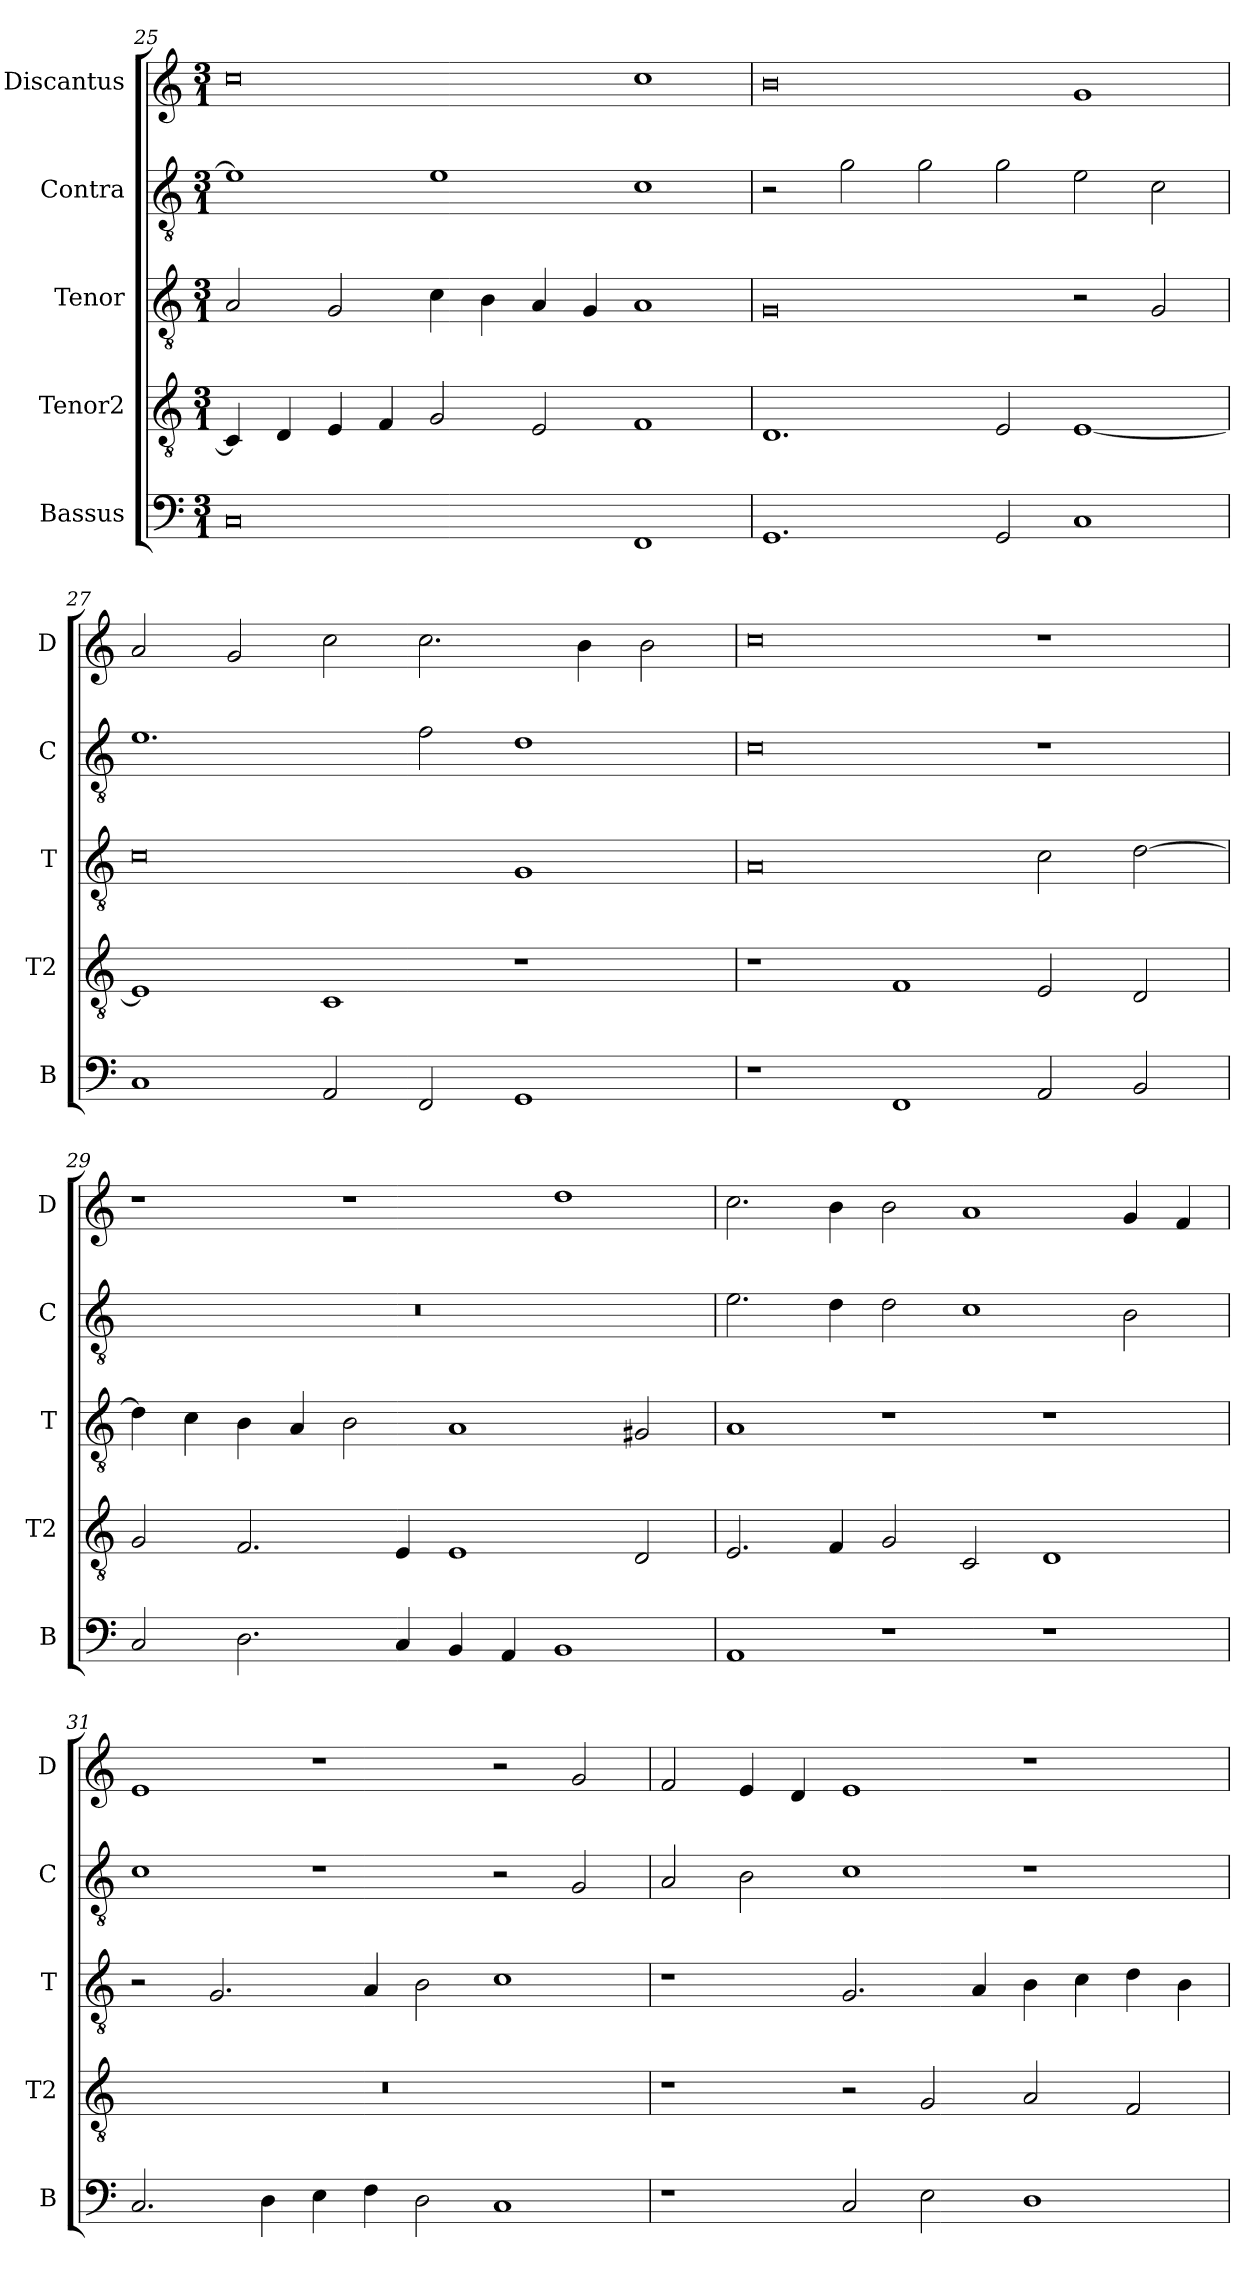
**kern	**kern	**kern	**kern	**kern
*part5	*part4	*part3	*part2	*part1
*staff5	*staff4	*staff3	*staff2	*staff1
*I"Bassus	*I"Tenor2	*I"Tenor	*I"Contra	*I"Discantus
*I'B	*I'T2	*I'T	*I'C	*I'D
*clefF4	*clefGv2	*clefGv2	*clefGv2	*clefG2
*k[]	*k[]	*k[]	*k[]	*k[]
*M3/1	*M3/1	*M3/1	*M3/1	*M3/1
=25	=25	=25	=25	=25
0C	4C/]	2A/	1e]	0cc
.	4D/	.	.	.
.	4E/	2G/	.	.
.	4F/	.	.	.
.	2G/	4c\	1e	.
.	.	4B\	.	.
.	2E/	4A/	.	.
.	.	4G/	.	.
1FF	1F	1A	1c	1cc
=26	=26	=26	=26	=26
1.GG	1.D	0G	2r	0b
.	.	.	2g\	.
.	.	.	2g\	.
2GG/	2E/	.	2g\	.
1C	[1E	2r	2e\	1g
.	.	2G/	2c\	.
=27	=27	=27	=27	=27
1C	1E]	0c	1.e	2a/
.	.	.	.	2g/
2AA/	1C	.	.	2cc\
2FF/	.	.	2f\	2.cc\
1GG	1r	1G	1d	.
.	.	.	.	4b\
.	.	.	.	2b\
=28	=28	=28	=28	=28
1r	1r	0A	0c	0cc
1FF	1F	.	.	.
2AA/	2E/	2c\	1r	1r
2BB/	2D/	[2d\	.	.
=29	=29	=29	=29	=29
2C/	2G/	4d\]	0.r	1r
.	.	4c\	.	.
2.D\	2.F/	4B\	.	.
.	.	4A/	.	.
.	.	2B\	.	1r
4C/	4E/	.	.	.
4BB/	1E	1A	.	.
4AA/	.	.	.	.
1BB	.	.	.	1dd
.	2D/	2G#X/	.	.
=30	=30	=30	=30	=30
1AA	2.E/	1A	2.e\	2.cc\
.	4F/	.	4d\	4b\
1r	2G/	1r	2d\	2b\
.	2C/	.	1c	1a
1r	1D	1r	.	.
.	.	.	2B\	4g/
.	.	.	.	4f/
=31	=31	=31	=31	=31
2.C/	0.r	2r	1c	1e
.	.	2.G/	.	.
4D\	.	.	.	.
4E\	.	.	1r	1r
4F\	.	4A/	.	.
2D\	.	2B\	.	.
1C	.	1c	2r	2r
.	.	.	2G/	2g/
=32	=32	=32	=32	=32
1r	1r	1r	2A/	2f/
.	.	.	2B\	4e/
.	.	.	.	4d/
2C/	2r	2.G/	1c	1e
2E\	2G/	.	.	.
.	.	4A/	.	.
1D	2A/	4B\	1r	1r
.	.	4c\	.	.
.	2F/	4d\	.	.
.	.	4B\	.	.
=	=	=	=	=
*-	*-	*-	*-	*-
